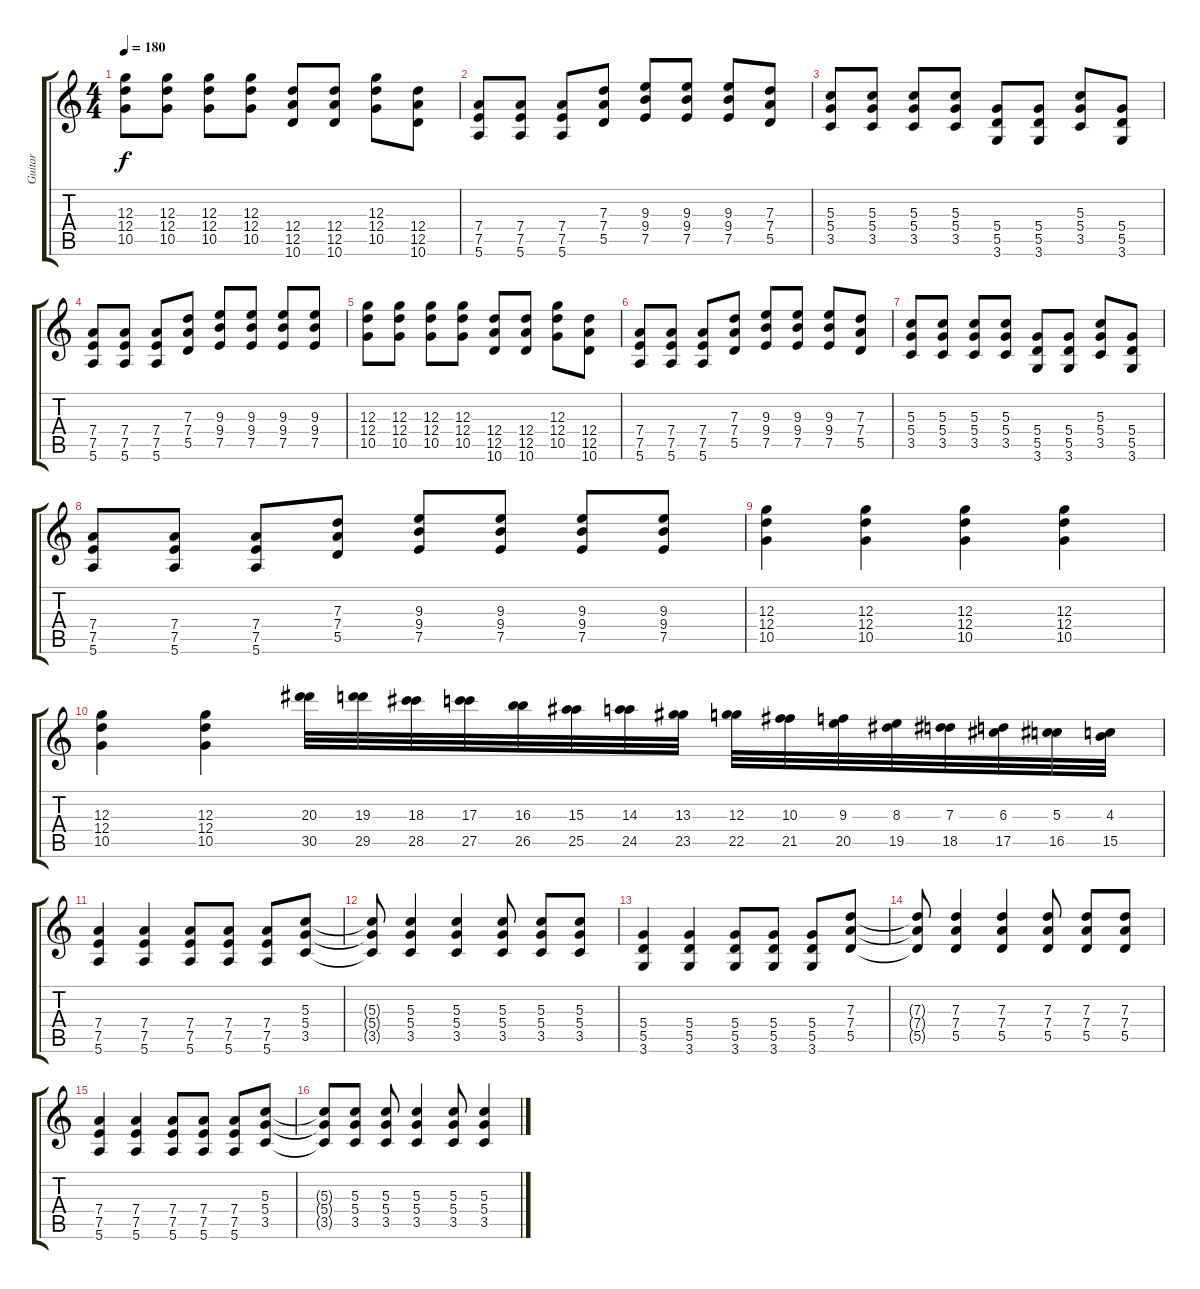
\track ("Guitar" "Guitar") {instrument distortionguitar}
\staff {score tabs}
\tuning (E4 B3 G3 D3 A2 E2) {hide}
\ts (4 4)
\tempo 180
\clef g2
\ks c
(12.3 12.4 10.5).8{dy f} (12.3 12.4 10.5).8 (12.3 12.4 10.5).8 (12.3 12.4 10.5).8 (12.4 12.5 10.6).8 (12.4 12.5 10.6).8 (12.3 12.4 10.5).8 (12.4 12.5 10.6).8 |
(7.4 7.5 5.6).8 (7.4 7.5 5.6).8 (7.4 7.5 5.6).8 (7.3 7.4 5.5).8 (9.3 9.4 7.5).8 (9.3 9.4 7.5).8 (9.3 9.4 7.5).8 (7.3 7.4 5.5).8 |
(5.3 5.4 3.5).8 (5.3 5.4 3.5).8 (5.3 5.4 3.5).8 (5.3 5.4 3.5).8 (5.4 5.5 3.6).8 (5.4 5.5 3.6).8 (5.3 5.4 3.5).8 (5.4 5.5 3.6).8 |
(7.4 7.5 5.6).8 (7.4 7.5 5.6).8 (7.4 7.5 5.6).8 (7.3 7.4 5.5).8 (9.3 9.4 7.5).8 (9.3 9.4 7.5).8 (9.3 9.4 7.5).8 (9.3 9.4 7.5).8 |
(12.3 12.4 10.5).8 (12.3 12.4 10.5).8 (12.3 12.4 10.5).8 (12.3 12.4 10.5).8 (12.4 12.5 10.6).8 (12.4 12.5 10.6).8 (12.3 12.4 10.5).8 (12.4 12.5 10.6).8 |
(7.4 7.5 5.6).8 (7.4 7.5 5.6).8 (7.4 7.5 5.6).8 (7.3 7.4 5.5).8 (9.3 9.4 7.5).8 (9.3 9.4 7.5).8 (9.3 9.4 7.5).8 (7.3 7.4 5.5).8 |
(5.3 5.4 3.5).8 (5.3 5.4 3.5).8 (5.3 5.4 3.5).8 (5.3 5.4 3.5).8 (5.4 5.5 3.6).8 (5.4 5.5 3.6).8 (5.3 5.4 3.5).8 (5.4 5.5 3.6).8 |
(7.4 7.5 5.6).8 (7.4 7.5 5.6).8 (7.4 7.5 5.6).8 (7.3 7.4 5.5).8 (9.3 9.4 7.5).8 (9.3 9.4 7.5).8 (9.3 9.4 7.5).8 (9.3 9.4 7.5).8 |
(12.3 12.4 10.5).4 (12.3 12.4 10.5).4 (12.3 12.4 10.5).4 (12.3 12.4 10.5).4 |
(12.3 12.4 10.5).4 (12.3 12.4 10.5).4 (20.3 30.5).32 (19.3 29.5).32 (18.3 28.5).32 (17.3 27.5).32 (16.3 26.5).32 (15.3 25.5).32 (14.3 24.5).32 (13.3 23.5).32 (12.3 22.5).32 (10.3 21.5).32 (9.3 20.5).32 (8.3 19.5).32 (7.3 18.5).32 (6.3 17.5).32 (5.3 16.5).32 (4.3 15.5).32 |
(7.4 7.5 5.6).4 (7.4 7.5 5.6).4 (7.4 7.5 5.6).8 (7.4 7.5 5.6).8 (7.4 7.5 5.6).8 (5.3 5.4 3.5).8 |
(5.3{t} 5.4{t} 3.5{t}).8 (5.3 5.4 3.5).4 (5.3 5.4 3.5).4 (5.3 5.4 3.5).8 (5.3 5.4 3.5).8 (5.3 5.4 3.5).8 |
(5.4 5.5 3.6).4 (5.4 5.5 3.6).4 (5.4 5.5 3.6).8 (5.4 5.5 3.6).8 (5.4 5.5 3.6).8 (7.3 7.4 5.5).8 |
(7.3{t} 7.4{t} 5.5{t}).8 (7.3 7.4 5.5).4 (7.3 7.4 5.5).4 (7.3 7.4 5.5).8 (7.3 7.4 5.5).8 (7.3 7.4 5.5).8 |
(7.4 7.5 5.6).4 (7.4 7.5 5.6).4 (7.4 7.5 5.6).8 (7.4 7.5 5.6).8 (7.4 7.5 5.6).8 (5.3 5.4 3.5).8 |
(5.3{t} 5.4{t} 3.5{t}).8 (5.3 5.4 3.5).8 (5.3 5.4 3.5).8 (5.3 5.4 3.5).4 (5.3 5.4 3.5).8 (5.3 5.4 3.5).4
